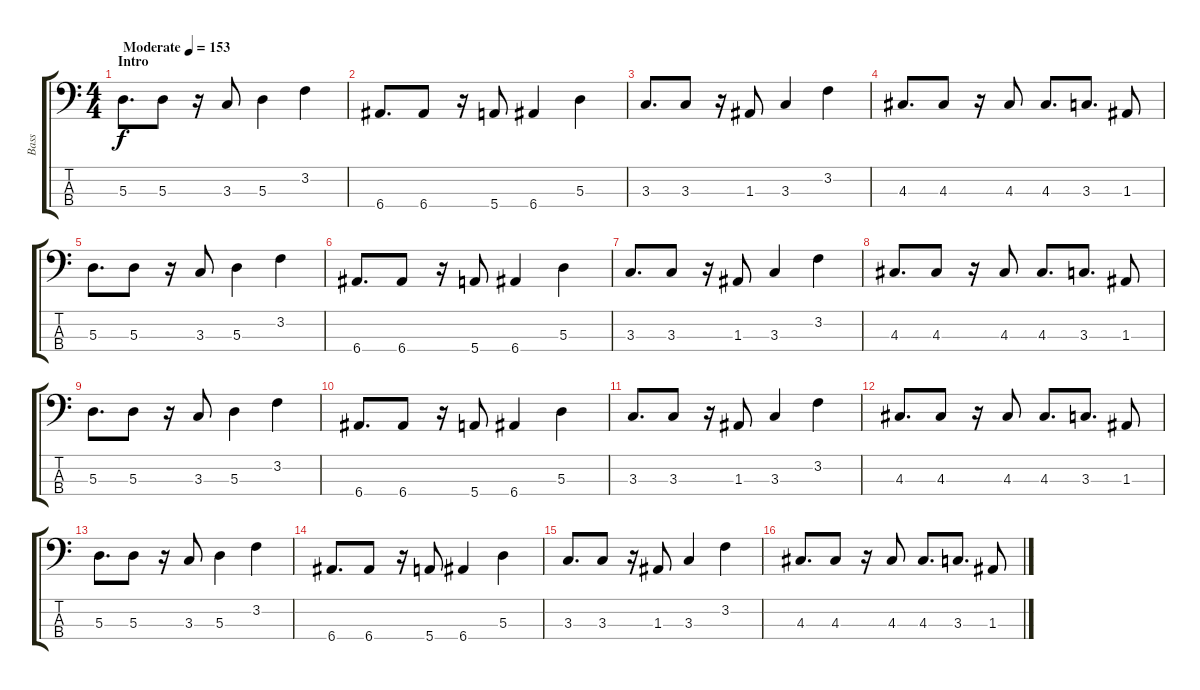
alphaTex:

\track ("Bass" "Bass") {instrument electricbasspick}
\staff {score tabs}
\tuning (G2 D2 A1 E1) {hide}
\ts (4 4)
\section ("" "Intro")
\tempo (153 "Moderate")
\clef f4
\ks c
5.3.8{d dy f instrument electricbasspick} 5.3.8 r.16 3.3.8 5.3.4 3.2.4 |
6.4.8{d} 6.4.8 r.16 5.4.8 6.4.4 5.3.4 |
3.3.8{d} 3.3.8 r.16 1.3.8 3.3.4 3.2.4 |
4.3.8{d} 4.3.8 r.16 4.3.8 4.3.8{d} 3.3.8{d} 1.3.8 |
5.3.8{d} 5.3.8 r.16 3.3.8 5.3.4 3.2.4 |
6.4.8{d} 6.4.8 r.16 5.4.8 6.4.4 5.3.4 |
3.3.8{d} 3.3.8 r.16 1.3.8 3.3.4 3.2.4 |
4.3.8{d} 4.3.8 r.16 4.3.8 4.3.8{d} 3.3.8{d} 1.3.8 |
5.3.8{d} 5.3.8 r.16 3.3.8 5.3.4 3.2.4 |
6.4.8{d} 6.4.8 r.16 5.4.8 6.4.4 5.3.4 |
3.3.8{d} 3.3.8 r.16 1.3.8 3.3.4 3.2.4 |
4.3.8{d} 4.3.8 r.16 4.3.8 4.3.8{d} 3.3.8{d} 1.3.8 |
5.3.8{d} 5.3.8 r.16 3.3.8 5.3.4 3.2.4 |
6.4.8{d} 6.4.8 r.16 5.4.8 6.4.4 5.3.4 |
3.3.8{d} 3.3.8 r.16 1.3.8 3.3.4 3.2.4 |
4.3.8{d} 4.3.8 r.16 4.3.8 4.3.8{d} 3.3.8{d} 1.3.8
